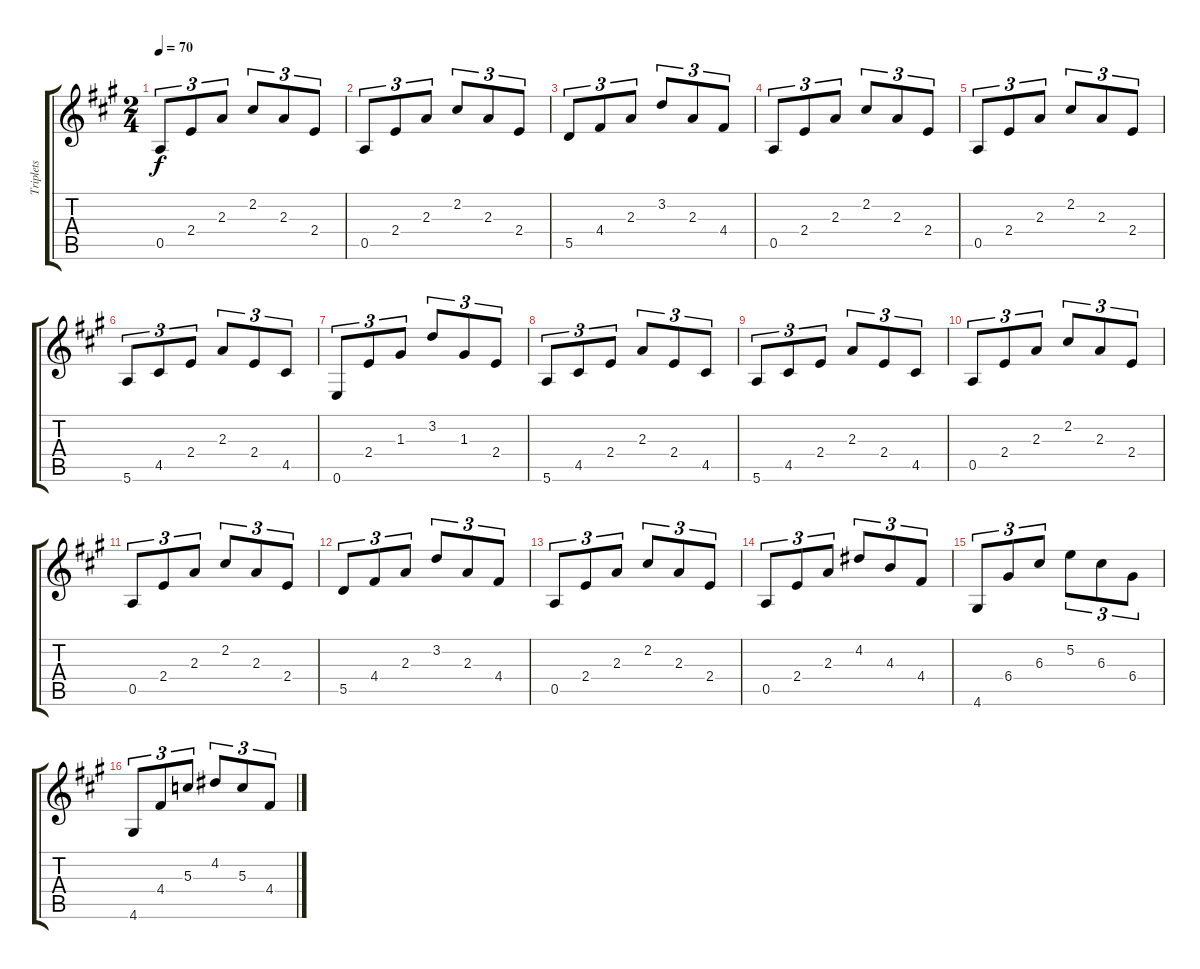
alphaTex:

\track ("Triplets" "Triplets") {instrument acousticguitarnylon}
\staff {score tabs}
\tuning (E4 B3 G3 D3 A2 E2) {hide}
\ts (2 4)
\tempo 70
\clef g2
\ks a
0.5.8{tu (3 2) dy f instrument acousticguitarnylon} 2.4.8{tu (3 2)} 2.3.8{tu (3 2)} 2.2.8{tu (3 2)} 2.3.8{tu (3 2)} 2.4.8{tu (3 2)} |
0.5.8{tu (3 2)} 2.4.8{tu (3 2)} 2.3.8{tu (3 2)} 2.2.8{tu (3 2)} 2.3.8{tu (3 2)} 2.4.8{tu (3 2)} |
5.5.8{tu (3 2)} 4.4.8{tu (3 2)} 2.3.8{tu (3 2)} 3.2.8{tu (3 2)} 2.3.8{tu (3 2)} 4.4.8{tu (3 2)} |
0.5.8{tu (3 2)} 2.4.8{tu (3 2)} 2.3.8{tu (3 2)} 2.2.8{tu (3 2)} 2.3.8{tu (3 2)} 2.4.8{tu (3 2)} |
0.5.8{tu (3 2)} 2.4.8{tu (3 2)} 2.3.8{tu (3 2)} 2.2.8{tu (3 2)} 2.3.8{tu (3 2)} 2.4.8{tu (3 2)} |
5.6.8{tu (3 2)} 4.5.8{tu (3 2)} 2.4.8{tu (3 2)} 2.3.8{tu (3 2)} 2.4.8{tu (3 2)} 4.5.8{tu (3 2)} |
0.6.8{tu (3 2)} 2.4.8{tu (3 2)} 1.3.8{tu (3 2)} 3.2.8{tu (3 2)} 1.3.8{tu (3 2)} 2.4.8{tu (3 2)} |
5.6.8{tu (3 2)} 4.5.8{tu (3 2)} 2.4.8{tu (3 2)} 2.3.8{tu (3 2)} 2.4.8{tu (3 2)} 4.5.8{tu (3 2)} |
5.6.8{tu (3 2)} 4.5.8{tu (3 2)} 2.4.8{tu (3 2)} 2.3.8{tu (3 2)} 2.4.8{tu (3 2)} 4.5.8{tu (3 2)} |
0.5.8{tu (3 2)} 2.4.8{tu (3 2)} 2.3.8{tu (3 2)} 2.2.8{tu (3 2)} 2.3.8{tu (3 2)} 2.4.8{tu (3 2)} |
0.5.8{tu (3 2)} 2.4.8{tu (3 2)} 2.3.8{tu (3 2)} 2.2.8{tu (3 2)} 2.3.8{tu (3 2)} 2.4.8{tu (3 2)} |
5.5.8{tu (3 2)} 4.4.8{tu (3 2)} 2.3.8{tu (3 2)} 3.2.8{tu (3 2)} 2.3.8{tu (3 2)} 4.4.8{tu (3 2)} |
0.5.8{tu (3 2)} 2.4.8{tu (3 2)} 2.3.8{tu (3 2)} 2.2.8{tu (3 2)} 2.3.8{tu (3 2)} 2.4.8{tu (3 2)} |
0.5.8{tu (3 2)} 2.4.8{tu (3 2)} 2.3.8{tu (3 2)} 4.2.8{tu (3 2)} 4.3.8{tu (3 2)} 4.4.8{tu (3 2)} |
4.6.8{tu (3 2)} 6.4.8{tu (3 2)} 6.3.8{tu (3 2)} 5.2.8{tu (3 2)} 6.3.8{tu (3 2)} 6.4.8{tu (3 2)} |
4.6.8{tu (3 2)} 4.4.8{tu (3 2)} 5.3.8{tu (3 2)} 4.2.8{tu (3 2)} 5.3.8{tu (3 2)} 4.4.8{tu (3 2)}
